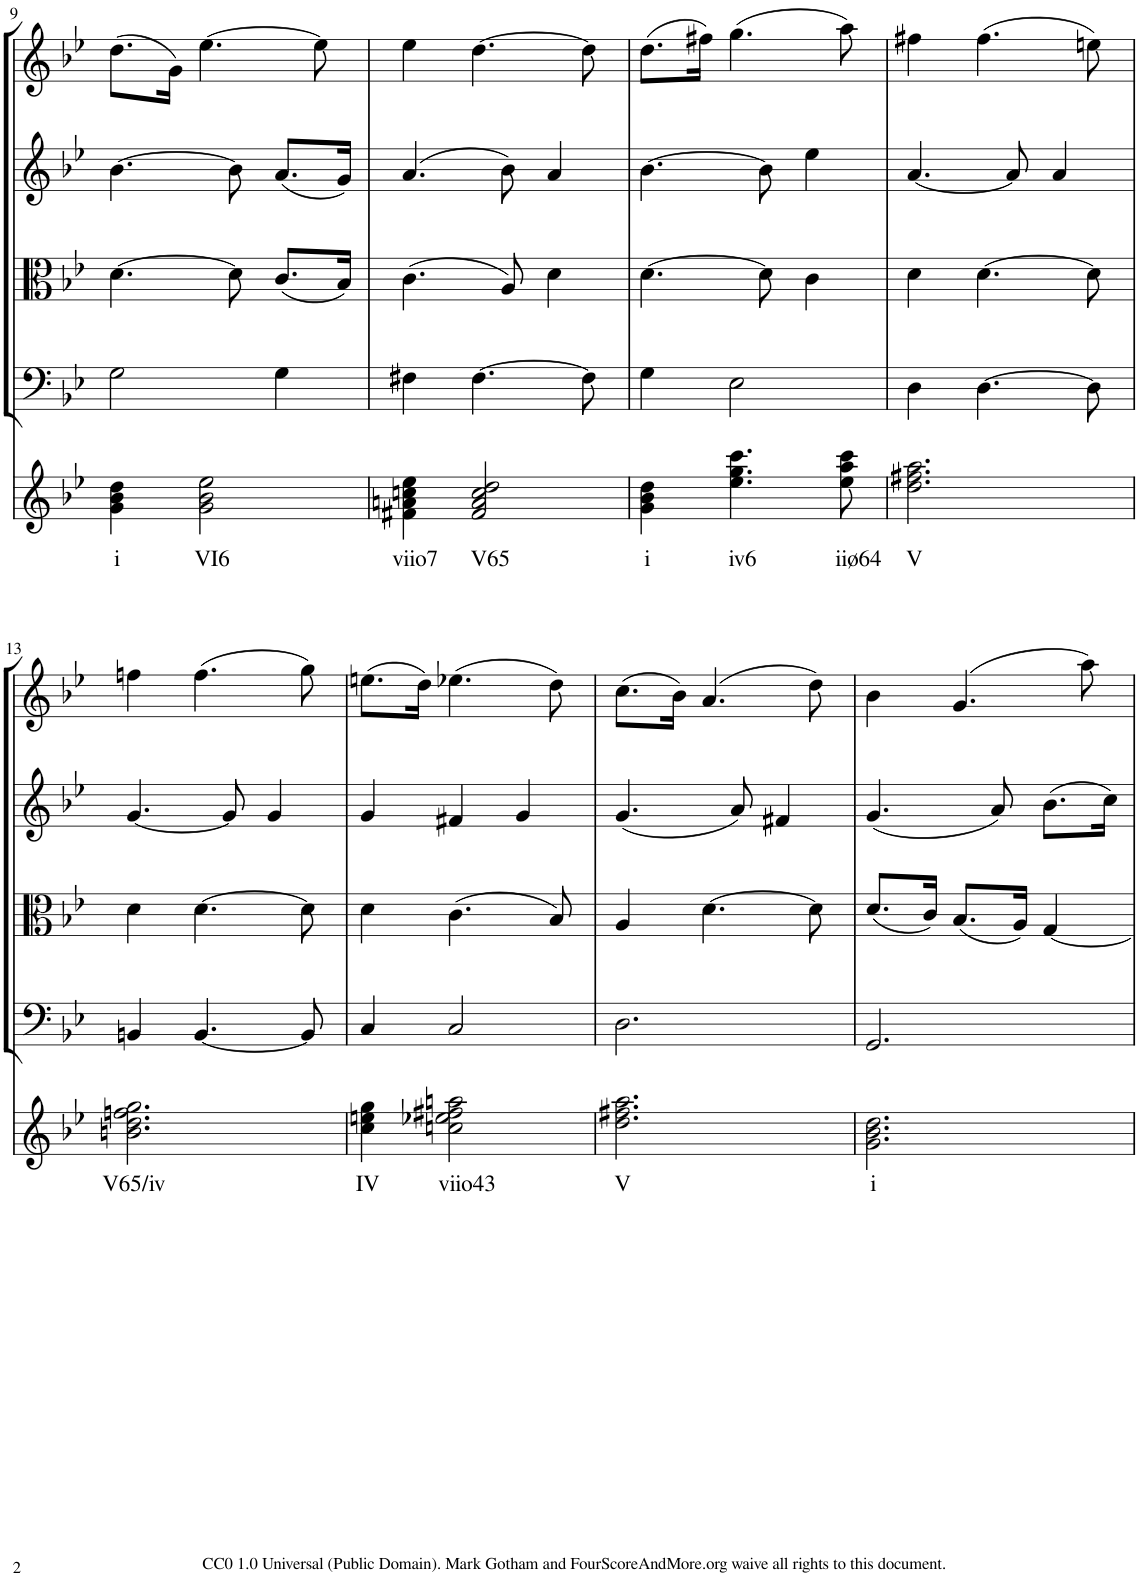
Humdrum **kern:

**kern	**text	**kern	**kern	**kern	**kern
*part5	*part5	*part4	*part3	*part2	*part1
*staff5	*staff5	*staff4	*staff3	*staff2	*staff1
*I"Analysis	*	*I"Violoncello	*I"Viola	*I"Violin II	*I"Violin I
*	*	*I'Vc	*I'Vla	*I'Vln	*I'Vln
!!LO:PB:g=z
*clefG2	*	*clefF4	*clefC3	*clefG2	*clefG2
*k[b-e-]	*	*k[b-e-]	*k[b-e-]	*k[b-e-]	*k[b-e-]
*M3/4	*	*M3/4	*M3/4	*M3/4	*M3/4
=9	=9	=9	=9	=9	=9
!	!LO:LY:b	!	!	!	!
4g\ 4b-\ 4dd\	i	2G\	[4.d\	[4.b-\	(>8.dd\L
.	.	.	.	.	16g\Jk)
!	!LO:LY:b	!	!	!	!
2g\ 2b-\ 2ee-\	VI6	.	.	.	[4.ee-\
.	.	.	8d\]	8b-\]	.
.	.	4G\	(<8.c/L	(<8.a/L	.
.	.	.	.	.	8ee-\]
.	.	.	16B-/Jk)	16g/Jk)	.
=10	=10	=10	=10	=10	=10
!	!LO:LY:b	!	!	!	!
4f#X\ 4an\ 4ccn\ 4ee-\	viio7	4F#X\	(>4.c\	(>4.a/	4ee-\
!	!LO:LY:b	!	!	!	!
2f#/ 2a/ 2cc/ 2dd/	V65	[4.F#\	.	.	[4.dd\
.	.	.	8A/)	8b-\)	.
.	.	.	4d\	4a/	.
.	.	8F#\]	.	.	8dd\]
=11	=11	=11	=11	=11	=11
!	!LO:LY:b	!	!	!	!
4g\ 4b-\ 4dd\	i	4G\	[4.d\	[4.b-\	(>8.dd\L
.	.	.	.	.	16ff#X\Jk)
!	!LO:LY:b	!	!	!	!
4.ee-\ 4.gg\ 4.ccc\	iv6	2E-\	.	.	(>4.gg\
.	.	.	8d\]	8b-\]	.
.	.	.	4c\	4ee-\	.
!	!LO:LY:b	!	!	!	!
8ee-\ 8aa\ 8ccc\	iiø64	.	.	.	8aa\)
=12	=12	=12	=12	=12	=12
!	!LO:LY:b	!	!	!	!
2.dd\ 2.ff#X\ 2.aa\	V	4D\	4d\	[4.a/	4ff#X\
.	.	[4.D\	[4.d\	.	(>4.ff#\
.	.	.	.	8a/]	.
.	.	.	.	4a/	.
.	.	8D\]	8d\]	.	8een\)
!!LO:LB:g=z
=13	=13	=13	=13	=13	=13
!	!LO:LY:b	!	!	!	!
2.bn\ 2.dd\ 2.ffn\ 2.gg\	V65/iv	4BBn/	4d\	[4.g/	4ffn\
.	.	[4.BB/	[4.d\	.	(>4.ff\
.	.	.	.	8g/]	.
.	.	.	.	4g/	.
.	.	8BB/]	8d\]	.	8gg\)
=14	=14	=14	=14	=14	=14
!	!LO:LY:b	!	!	!	!
4cc\ 4een\ 4gg\	IV	4C/	4d\	4g/	(>8.een\L
.	.	.	.	.	16dd\Jk)
!	!LO:LY:b	!	!	!	!
2ccn\ 2ee-X\ 2ff#X\ 2aan\	viio43	2C/	(>4.c\	4f#X/	(>4.ee-X\
.	.	.	.	4g/	.
.	.	.	8B-/)	.	8dd\)
=15	=15	=15	=15	=15	=15
!	!LO:LY:b	!	!	!	!
2.dd\ 2.ff#X\ 2.aa\	V	2.D\	4A/	(<4.g/	(>8.cc\L
.	.	.	.	.	16b-\Jk)
.	.	.	[4.d\	.	(>4.a/
.	.	.	.	8a/)	.
.	.	.	.	4f#X/	.
.	.	.	8d\]	.	8dd\)
=16	=16	=16	=16	=16	=16
!	!LO:LY:b	!	!	!	!
2.g\ 2.b-\ 2.dd\	i	2.GG/	(<8.d/L	(<4.g/	4b-\
.	.	.	16c/Jk)	.	.
.	.	.	(<8.B-/L	.	(>4.g/
.	.	.	.	8a/)	.
.	.	.	16A/Jk)	.	.
.	.	.	[4G/	(>8.b-\L	.
.	.	.	.	.	8aa\)
.	.	.	.	16cc\Jk)	.
=	=	=	=	=	=
*-	*-	*-	*-	*-	*-
